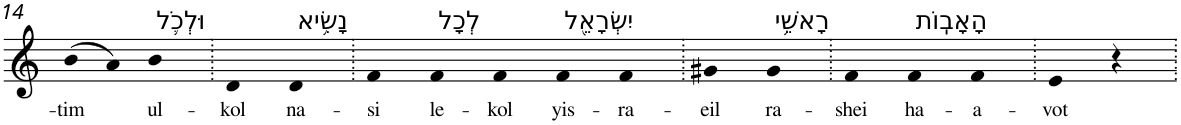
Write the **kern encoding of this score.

**kern	**text
*part1	*part1
*staff1	*staff1
*I"Piano	*
*I'Pno	*
!!LO:PB:g=z
*clefG2	*
*k[]	*
=14	=14
!	!LO:LY:b
(>8b	-tim
8a)	.
!LO:TX:a:t=וּלְכֹ֛ל	!
!	!LO:LY:b
4b	ul-
=15.	=15.
!	!LO:LY:b
4d	-kol
!LO:TX:a:t=נָשִׂ֥יא	!
!	!LO:LY:b
4d	na-
=16.	=16.
!	!LO:LY:b
4f	-si
!LO:TX:a:t=לְכָל	!
!	!LO:LY:b
4f	le-
!	!LO:LY:b
4f	-kol
!LO:TX:a:t=יִשְׂרָאֵ֖ל	!
!	!LO:LY:b
4f	yis-
!	!LO:LY:b
4f	-ra-
=17.	=17.
!	!LO:LY:b
4g#X	-eil
!LO:TX:a:t=רָאשֵׁ֥י	!
!	!LO:LY:b
4g#	ra-
=18.	=18.
!	!LO:LY:b
4f	-shei
!LO:TX:a:t=הָאָבֽוֹת	!
!	!LO:LY:b
4f	ha-
!	!LO:LY:b
4f	-a-
=19.	=19.
!	!LO:LY:b
4e	-vot
4r	.
=.	=.
*-	*-
